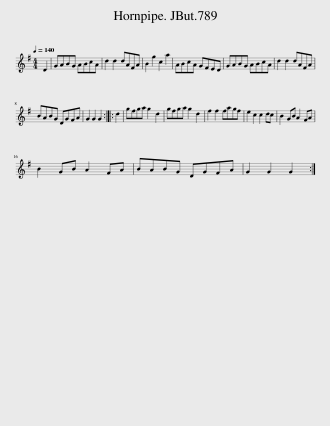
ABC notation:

X:1
L:1/8
Q:1/4=140
M:4/4
I:linebreak $
K:G
V:1 treble
V:1
 D2 | GABG ABcA | d2 d2 dAFA | B2 g2 c2 a2 | ABcA GFED | %5
 GABG ABcA | d2 d2 dAFA |$ BABG DGFA | G2 G2 G2 :: d2 | %10
 gfga g2 d2 | gfga g2 d2 | f2 f2 fagf | e2 c2 c2 dc | B2 GB A2 FA |$ %15
 B2 GB A2 FA | BABG DGFA | G2 G2 G2 :| %18
